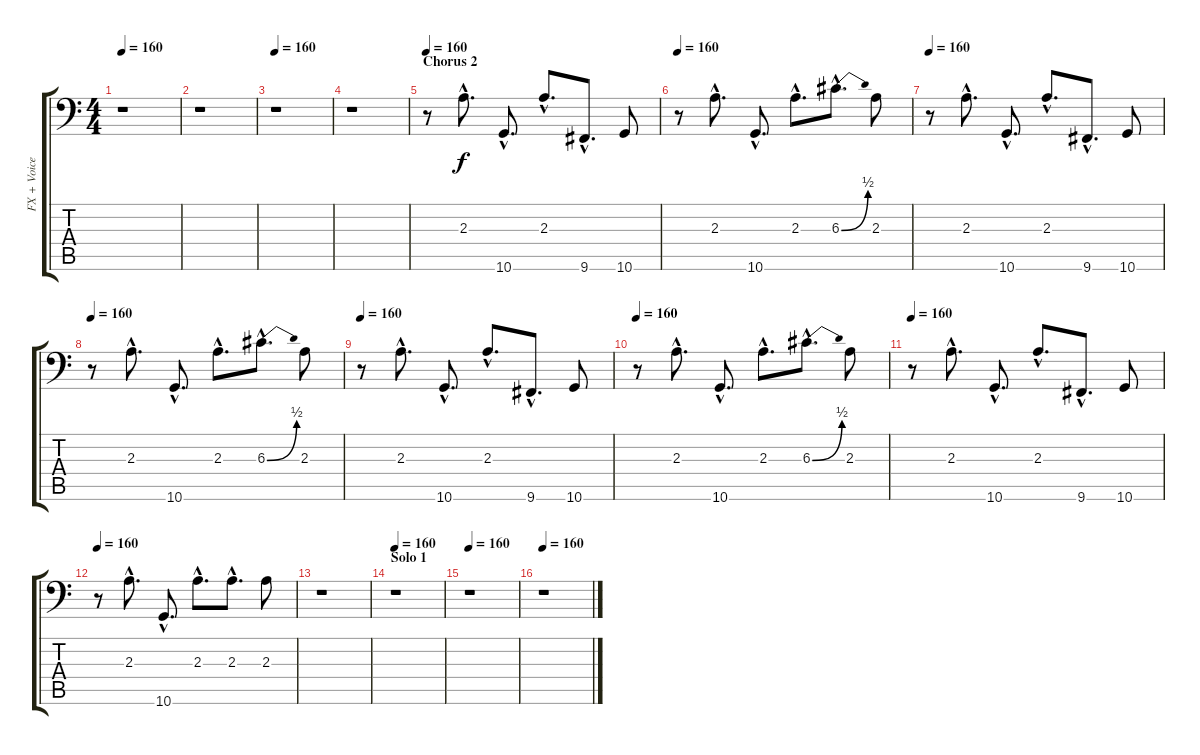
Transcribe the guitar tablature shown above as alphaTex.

\track ("FX + Voice" "FX + Voice") {instrument lead2sawtooth}
\staff {score tabs}
\tuning (E4 B3 G3 D3 A2 A1) {hide}
\ts (4 4)
\tempo 160
\clef f4
\ks c
r.1{dy f} |
r.1 |
\tempo 160
r.1 |
r.1 |
\section ("" "Chorus 2")
\tempo 160
r.8 2.3{hac}.8{d} 10.6{hac}.8{d} 2.3{hac}.8{d} 9.6{hac}.8{d} 10.6.8 |
\tempo 160
r.8 2.3{hac}.8{d} 10.6{hac}.8{d} 2.3{hac}.8{d} 6.3{be (bend 0 0 60 2) hac}.8{d} 2.3.8 |
\tempo 160
r.8 2.3{hac}.8{d} 10.6{hac}.8{d} 2.3{hac}.8{d} 9.6{hac}.8{d} 10.6.8 |
\tempo 160
r.8 2.3{hac}.8{d} 10.6{hac}.8{d} 2.3{hac}.8{d} 6.3{be (bend 0 0 60 2) hac}.8{d} 2.3.8 |
\tempo 160
r.8 2.3{hac}.8{d} 10.6{hac}.8{d} 2.3{hac}.8{d} 9.6{hac}.8{d} 10.6.8 |
\tempo 160
r.8 2.3{hac}.8{d} 10.6{hac}.8{d} 2.3{hac}.8{d} 6.3{be (bend 0 0 60 2) hac}.8{d} 2.3.8 |
\tempo 160
r.8 2.3{hac}.8{d} 10.6{hac}.8{d} 2.3{hac}.8{d} 9.6{hac}.8{d} 10.6.8 |
\tempo 160
r.8 2.3{hac}.8{d} 10.6{hac}.8{d} 2.3{hac}.8{d} 2.3{hac}.8{d} 2.3.8 |
r.1 |
\section ("" "Solo 1")
\tempo 160
r.1 |
\tempo 160
r.1 |
\tempo 160
r.1
